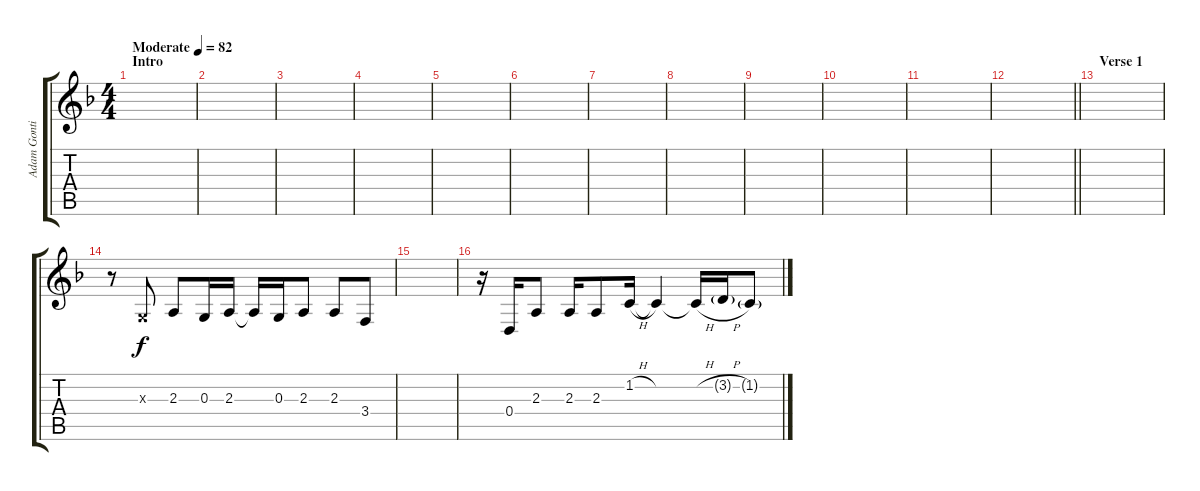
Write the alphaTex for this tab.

\track ("Adam Gontier (Vocals)" "Adam Gonti") {mute instrument lead2sawtooth}
\staff {score tabs}
\tuning (E4 B3 G3 D3 A2 D2) {hide}
\ts (4 4)
\section ("" "Intro")
\tempo (82 "Moderate")
\clef g2
\ks f
|
|
|
|
|
|
|
|
|
|
|
\barLineRight lightlight
|
\section ("" "Verse 1")
|
r.8 0.3{x}.8 2.3.8 0.3.16 2.3.16 2.3{t}.16 0.3.16 2.3.8 2.3.8 3.4.8 |
|
r.16 0.4.16 2.3.8 2.3.16 2.3.8 1.2{h}.16 1.2{t}.4 1.2{h t}.16 3.2{h g}.16 1.2{g}.8
